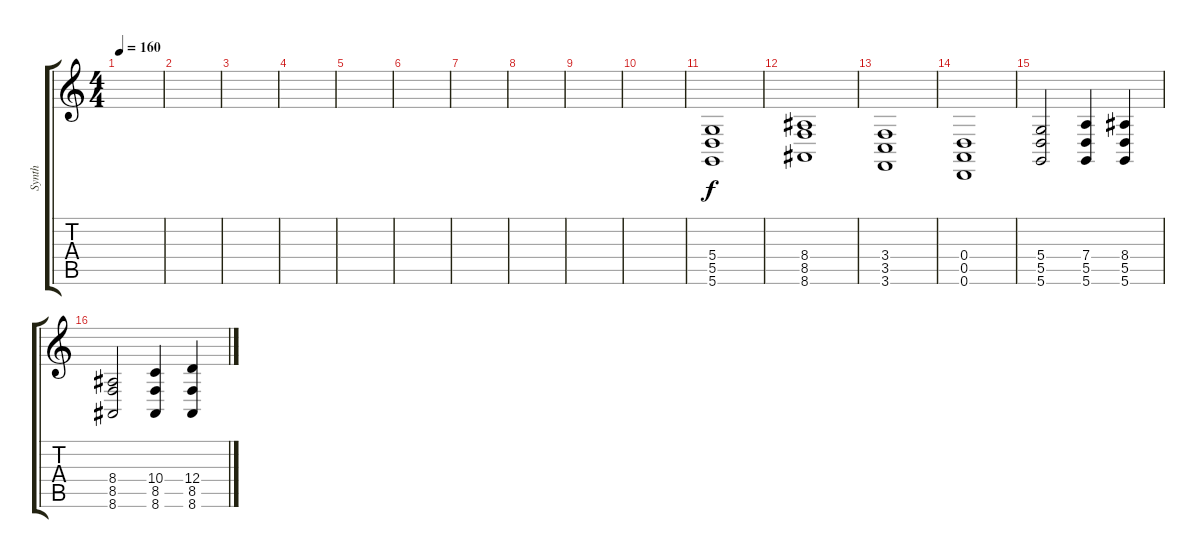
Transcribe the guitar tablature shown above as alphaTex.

\track ("Synth" "Synth") {instrument synthstrings2}
\staff {score tabs}
\tuning (E4 B3 G3 D3 A2 D2) {hide}
\ts (4 4)
\tempo 160
\clef g2
\ks c
|
|
|
|
|
|
|
|
|
|
(5.4 5.5 5.6).1 |
(8.4 8.5 8.6).1 |
(3.4 3.5 3.6).1 |
(0.4 0.5 0.6).1 |
(5.4 5.5 5.6).2 (7.4 5.5 5.6).4 (8.4 5.5 5.6).4 |
(8.4 8.5 8.6).2 (10.4 8.5 8.6).4 (12.4 8.5 8.6).4
